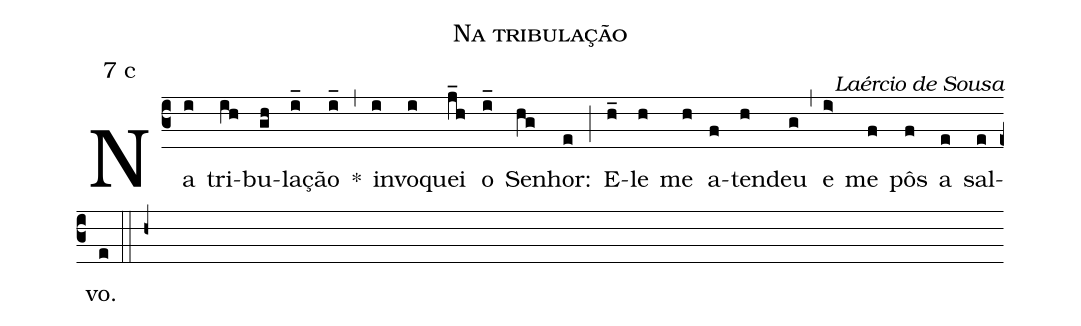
name: Na tribulação;
mode: 7;
mode-differentia: c;
commentary: Laércio de Sousa;
%%
(c3)

Na(i) tri(ih)bu(gh)la(i_)ção(i_) *(,) in(i)vo(i)quei(j_h) o(i_) Se(hg)nhor:(e) (;) E(h_)le(h) me(h) a(f)ten(h)deu(g) (,) e(i>) me(f) pôs(f) a(e) sal(e)vo.(e)

(::)

(h+)
